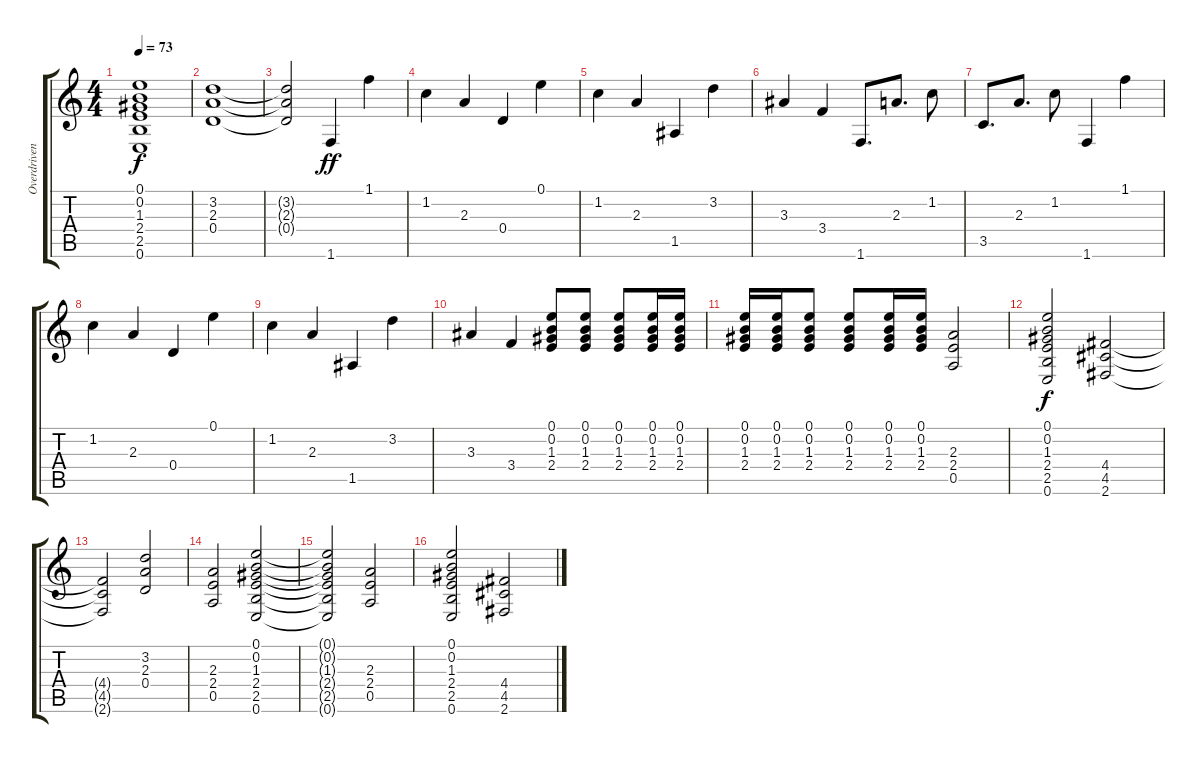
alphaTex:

\track ("Overdriven Guitar 1" "Overdriven") {instrument overdrivenguitar}
\staff {score tabs}
\tuning (E4 B3 G3 D3 A2 E2) {hide}
\ts (4 4)
\tempo 73
\clef g2
\ks c
(0.1 0.2 1.3 2.4 2.5 0.6).1{dy f} |
(3.2 2.3 0.4).1 |
(3.2{t} 2.3{t} 0.4{t}).2 1.6.4{dy ff volume 8 instrument electricguitarclean} 1.1.4 |
1.2.4 2.3.4 0.4.4 0.1.4 |
1.2.4 2.3.4 1.5.4 3.2.4 |
3.3.4 3.4.4 1.6.8{d} 2.3.8{d} 1.2.8 |
3.5.8{d} 2.3.8{d} 1.2.8 1.6.4 1.1.4 |
1.2.4 2.3.4 0.4.4 0.1.4 |
1.2.4 2.3.4 1.5.4 3.2.4 |
3.3.4 3.4.4 (0.1 0.2 1.3 2.4).8{volume 6} (0.1 0.2 1.3 2.4).8 (0.1 0.2 1.3 2.4).8 (0.1 0.2 1.3 2.4).16 (0.1 0.2 1.3 2.4).16 |
(0.1 0.2 1.3 2.4).16 (0.1 0.2 1.3 2.4).16 (0.1 0.2 1.3 2.4).8 (0.1 0.2 1.3 2.4).8 (0.1 0.2 1.3 2.4).16 (0.1 0.2 1.3 2.4).16 (2.3 2.4 0.5).2{volume 13 instrument overdrivenguitar} |
(0.1 0.2 1.3 2.4 2.5 0.6).2{dy f} (4.4 4.5 2.6).2 |
(4.4{t} 4.5{t} 2.6{t}).2 (3.2 2.3 0.4).2 |
(2.3 2.4 0.5).2 (0.1 0.2 1.3 2.4 2.5 0.6).2 |
(0.1{t} 0.2{t} 1.3{t} 2.4{t} 2.5{t} 0.6{t}).2 (2.3 2.4 0.5).2 |
(0.1 0.2 1.3 2.4 2.5 0.6).2 (4.4 4.5 2.6).2
